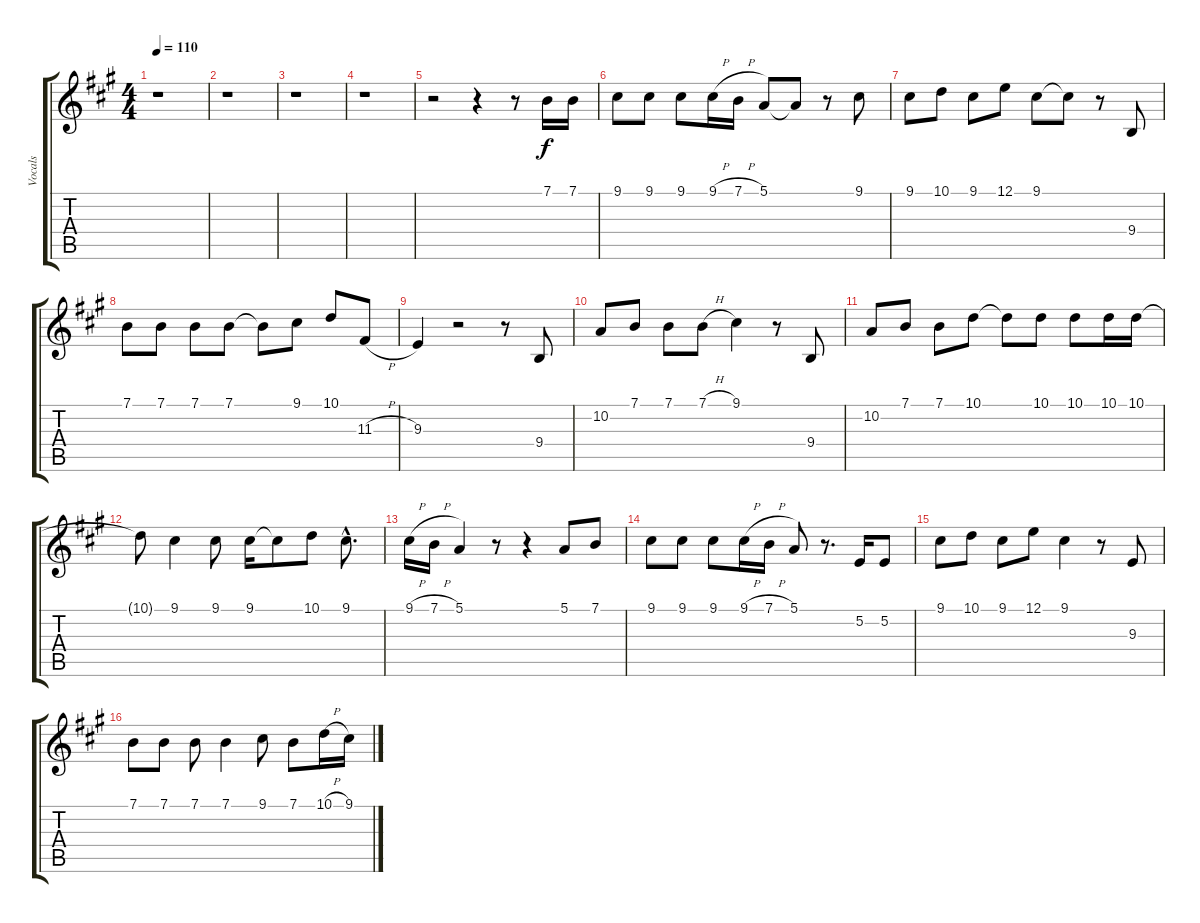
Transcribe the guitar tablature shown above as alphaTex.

\track ("Vocals" "Vocals") {instrument clarinet}
\staff {score tabs}
\tuning (E4 B3 G3 D3 A2 E2) {hide}
\ts (4 4)
\tempo 110
\clef g2
\ks a
r.1{dy f instrument clarinet} |
r.1 |
r.1 |
r.1 |
r.2 r.4 r.8 7.1.16 7.1.16 |
9.1.8 9.1.8 9.1.8 9.1{h}.16 7.1{h}.16 5.1.8 5.1{t}.8 r.8 9.1.8 |
9.1.8 10.1.8 9.1.8 12.1.8 9.1.8 9.1{t}.8 r.8 9.4.8 |
7.1.8 7.1.8 7.1.8 7.1.8 7.1{t}.8 9.1.8 10.1.8 11.3{h}.8 |
9.3.4 r.2 r.8 9.4.8 |
10.2.8 7.1.8 7.1.8 7.1{h}.8 9.1.4 r.8 9.4.8 |
10.2.8 7.1.8 7.1.8 10.1.8 10.1{t}.8 10.1.8 10.1.8 10.1.16 10.1.16 |
10.1{t}.8 9.1.4 9.1.8 9.1.16 9.1{t}.8 10.1.8 9.1{hac}.8{d} |
9.1{h}.16 7.1{h}.16 5.1.4 r.8 r.4 5.1.8 7.1.8 |
9.1.8 9.1.8 9.1.8 9.1{h}.16 7.1{h}.16 5.1.8 r.8{d} 5.2.16 5.2.8 |
9.1.8 10.1.8 9.1.8 12.1.8 9.1.4 r.8 9.3.8 |
7.1.8 7.1.8 7.1.8 7.1.4 9.1.8 7.1.8 10.1{h}.16 9.1{h}.16
